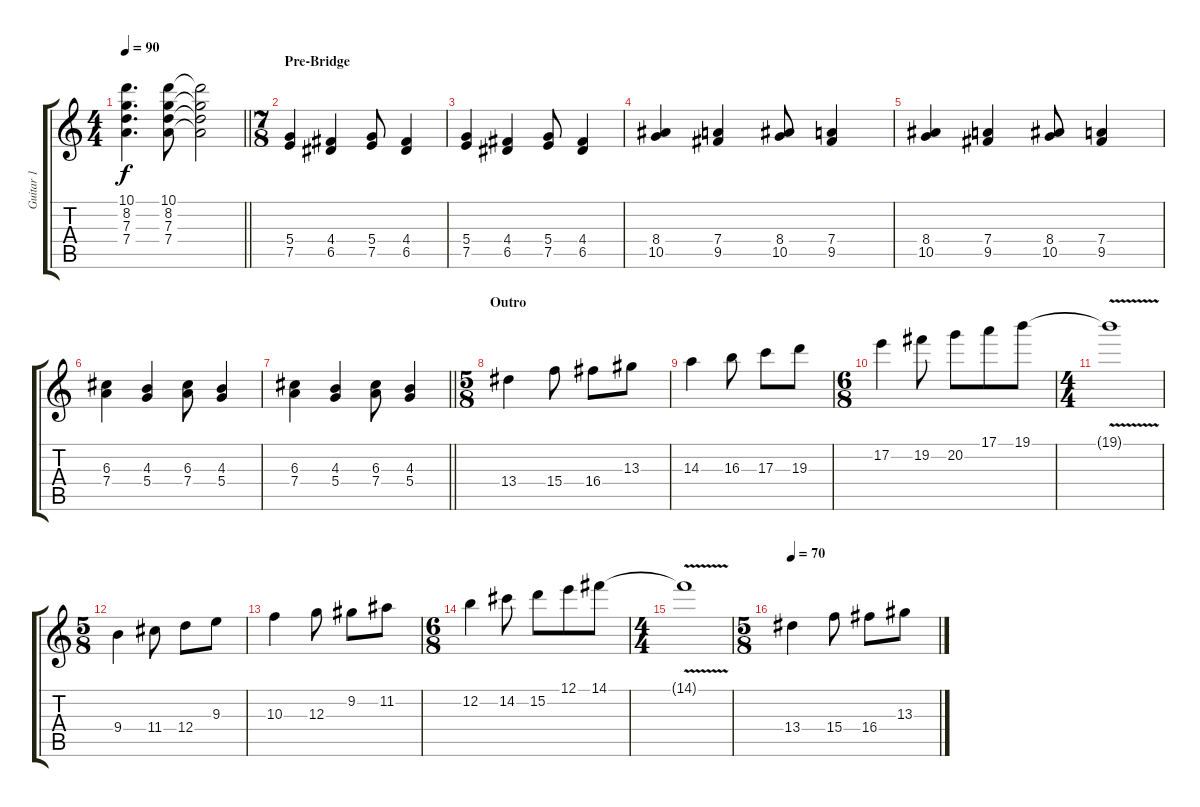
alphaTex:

\track ("Guitar 1" "Guitar 1") {instrument distortionguitar}
\staff {score tabs}
\tuning (E4 B3 G3 D3 A2 E2) {hide}
\ts (4 4)
\tempo 90
\clef g2
\barLineRight lightlight
\ks c
(10.1 8.2 7.3 7.4).4{d dy f} (10.1 8.2 7.3 7.4).8 (10.1{t} 8.2{t} 7.3{t} 7.4{t}).2 |
\ts (7 8)
\section ("" "Pre-Bridge")
(5.4 7.5).4 (4.4 6.5).4 (5.4 7.5).8 (4.4 6.5).4 |
(5.4 7.5).4 (4.4 6.5).4 (5.4 7.5).8 (4.4 6.5).4 |
(8.4 10.5).4 (7.4 9.5).4 (8.4 10.5).8 (7.4 9.5).4 |
(8.4 10.5).4 (7.4 9.5).4 (8.4 10.5).8 (7.4 9.5).4 |
(6.3 7.4).4 (4.3 5.4).4 (6.3 7.4).8 (4.3 5.4).4 |
\barLineRight lightlight
(6.3 7.4).4 (4.3 5.4).4 (6.3 7.4).8 (4.3 5.4).4 |
\ts (5 8)
\section ("" "Outro")
13.4.4 15.4.8 16.4.8 13.3.8 |
14.3.4 16.3.8 17.3.8 19.3.8 |
\ts (6 8)
17.2.4 19.2.8 20.2.8 17.1.8 19.1.8 |
\ts (4 4)
19.1{v t}.1 |
\ts (5 8)
9.4.4 11.4.8 12.4.8 9.3.8 |
10.3.4 12.3.8 9.2.8 11.2.8 |
\ts (6 8)
12.2.4 14.2.8 15.2.8 12.1.8 14.1.8 |
\ts (4 4)
14.1{v t}.1 |
\ts (5 8)
\tempo 70
13.4.4 15.4.8 16.4.8 13.3.8
